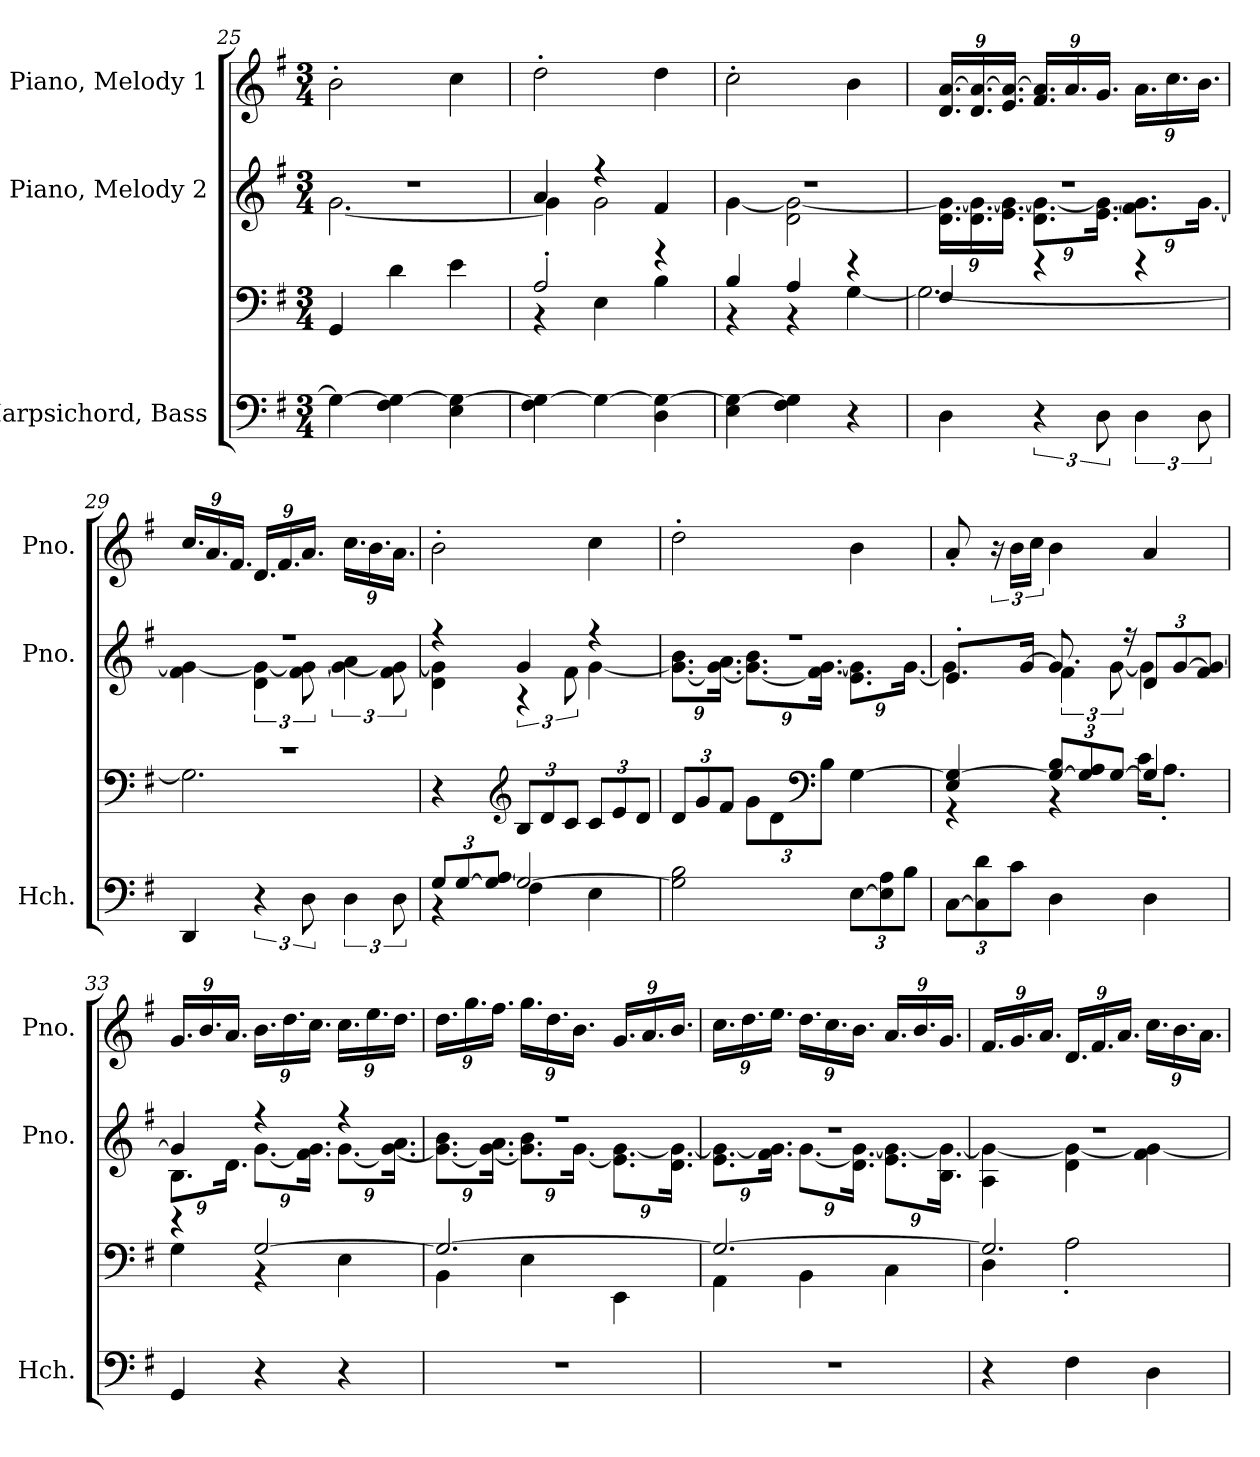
**kern	**kern	**kern	**kern
*part3	*part3	*part2	*part1
*staff4	*staff3	*staff2	*staff1
*I"Harpsichord, Bass	*	*I"Piano, Melody 2	*I"Piano, Melody 1
*I'Hch.	*	*I'Pno.	*I'Pno.
!!LO:LB:g=z
*clefF4	*clefF4	*clefG2	*clefG2
*k[f#]	*k[f#]	*k[f#]	*k[f#]
*M3/4	*M3/4	*M3/4	*M3/4
=25	=25	=25	=25
*	*	*^	*
4G\_	4GG/	2.r	[2.g\	2b'\
4F#\ 4G\_	4d\	.	.	.
4E\ 4G\_	4e\	.	.	4cc\
=26	=26	=26	=26	=26
*	*^	*	*	*
4F#\ 4G\_	2A'/	4r	4a/	4g\]	2dd'\
4G\_	.	4E\	4r	2g\	.
4D\ 4G\_	4r	4B\	4f#/	.	4dd\
=27	=27	=27	=27	=27	=27
4E\ 4G\_	4B/	4r	2.r	[4g\	2cc'\
4F#\ 4G\]	4A/	4r	.	2d\ 2g\_	.
4r	4r	[4G\	.	.	4b\
=28	=28	=28	=28	=28	=28
*	*	*	*	*Xbrackettup	*Xbrackettup
4D\	4F#/	2.G\_	2.r	18.d\ 18.g\_LL	18.d/ [18.a/LL
.	.	.	.	18.d\ 18.g\_	18.d/ 18.a/_
.	.	.	.	18.e\ 18.g\_JJ	18.e/ 18.a/_JJ
6r	4r	.	.	9.d\ 9.g\_L	18.f#/ 18.a/]LL
.	.	.	.	.	18.a/
12D\	.	.	.	18.e\ 18.g\_Jk	18.g/JJ
6D\	4r	.	.	9.f#\ 9.g\]L	18.a\LL
.	.	.	.	.	18.cc\
12D\	.	.	.	[18.g\Jk	18.b\JJ
!!LO:PB:g=z
=29	=29	=29	=29	=29	=29
4DD/	2.r	2.G\]	2.r	4f#\ 4g\_	18.cc/LL
.	.	.	.	.	18.a/
.	.	.	.	.	18.f#/JJ
*	*	*	*	*brackettup	*
6r	.	.	.	6d\ 6g\_	18.d/LL
.	.	.	.	.	18.f#/
12D\	.	.	.	12f#\ 12g\_	18.a/JJ
6D\	.	.	.	6g\_ 6a\	18.cc\LL
.	.	.	.	.	18.b\
12D\	.	.	.	12f#\ 12g\_	18.a\JJ
*	*v	*v	*	*	*
=30	=30	=30	=30	=30
*Xbrackettup	*	*	*	*
*^	*	*	*	*
12G/L	4r	4r	4r	4d\ 4g\]	2b'\
[12G/	.	.	.	.	.
12G/_ 12A/J	.	.	.	.	.
*	*	*clefG2	*	*	*
*	*	*Xbrackettup	*	*	*
2G/_	4F#\	12B/L	4g/	6r	.
.	.	12d/	.	.	.
.	.	12c/J	.	12f#\	.
.	4E\	12c/L	4r	[4g\	4cc\
.	.	12e/	.	.	.
.	.	12d/J	.	.	.
*v	*v	*	*	*	*
=31	=31	=31	=31	=31
*	*	*	*Xbrackettup	*
2G\] 2B\	12d/L	2.r	9.g\_ 9.b\L	2dd'\
.	12g/	.	.	.
.	12f#/J	.	18.g\_ 18.a\Jk	.
.	12g\L	.	9.g\_ 9.b\L	.
.	12d\	.	.	.
*	*clefF4	*	*	*
.	12B\J	.	18.f#\ 18.g\_Jk	.
[12E\L	[4G\	.	9.e\ 9.g\]L	4b\
12E\] 12A\	.	.	.	.
12B\J	.	.	[18.g\Jk	.
!!LO:LB:g=z
=32	=32	=32	=32	=32
*	*^	*	*	*
[12C\L	4E/ 4G/_	4r	8.e'/L	4g\]	8a'/
12C\] 12d\	.	.	.	.	.
*	*	*	*	*	*brackettup
.	.	.	.	.	24r
12c\J	.	.	.	.	24b\LL
.	.	.	[16g/Jk	.	.
.	.	.	.	.	24cc\JJ
*	*	*	*	*brackettup	*
4D\	12G/_ 12B/L	4r	8.g/]	6f#\	4b\
.	12G/] 12A/	.	.	.	.
.	[12G/J	.	.	[12g\	.
.	.	.	16r	.	.
*	*	*	*Xbrackettup	*	*
4D\	4G/]	16c\KL	12d/L	4g\]	4a/
.	.	8.A'\J	.	.	.
.	.	.	[12g/	.	.
.	.	.	12f#/ 12g/_J	.	.
=33	=33	=33	=33	=33	=33
*	*	*	*	*	*Xbrackettup
4GG/	4r	4G\	4g/]	9.B\L	18.g/LL
.	.	.	.	.	18.b/
.	.	.	.	18.d\Jk	18.a/JJ
4r	[2G/	4r	4r	[9.g\L	18.b\LL
.	.	.	.	.	18.dd\
.	.	.	.	18.f#\ 18.g\]Jk	18.cc\JJ
4r	.	4E\	4r	[9.g\L	18.cc\LL
.	.	.	.	.	18.ee\
.	.	.	.	18.g\_ 18.a\Jk	18.dd\JJ
=34	=34	=34	=34	=34	=34
2.r	2.G/_	4BB\	2.r	9.g\_ 9.b\L	18.dd\LL
.	.	.	.	.	18.gg\
.	.	.	.	18.g\_ 18.a\Jk	18.ff#\JJ
.	.	4E\	.	9.g\] 9.b\L	18.gg\LL
.	.	.	.	.	18.dd\
.	.	.	.	[18.g\Jk	18.b\JJ
.	.	4EE\	.	9.e\ 9.g\_L	18.g/LL
.	.	.	.	.	18.a/
.	.	.	.	18.d\ 18.g\_Jk	18.b/JJ
!!LO:LB:g=z
=35	=35	=35	=35	=35	=35
2.r	2.G/_	4AA\	2.r	9.e\ 9.g\_L	18.cc\LL
.	.	.	.	.	18.dd\
.	.	.	.	18.f#\ 18.g\]Jk	18.ee\JJ
.	.	4BB\	.	[9.g\L	18.dd\LL
.	.	.	.	.	18.cc\
.	.	.	.	18.d\ 18.g\_Jk	18.b\JJ
.	.	4C\	.	9.e\ 9.g\_L	18.a/LL
.	.	.	.	.	18.b/
.	.	.	.	18.B\ 18.g\_Jk	18.g/JJ
=36	=36	=36	=36	=36	=36
4r	2.G/]	4D\	2.r	4A\ 4g\_	18.f#/LL
.	.	.	.	.	18.g/
.	.	.	.	.	18.a/JJ
4F#\	.	2A'\	.	4d\ 4g\_	18.d/LL
.	.	.	.	.	18.f#/
.	.	.	.	.	18.a/JJ
4D\	.	.	.	4f#\ 4g\_	18.cc\LL
.	.	.	.	.	18.b\
.	.	.	.	.	18.a\JJ
*	*v	*v	*	*	*
*	*	*v	*v	*
=	=	=	=
*-	*-	*-	*-
